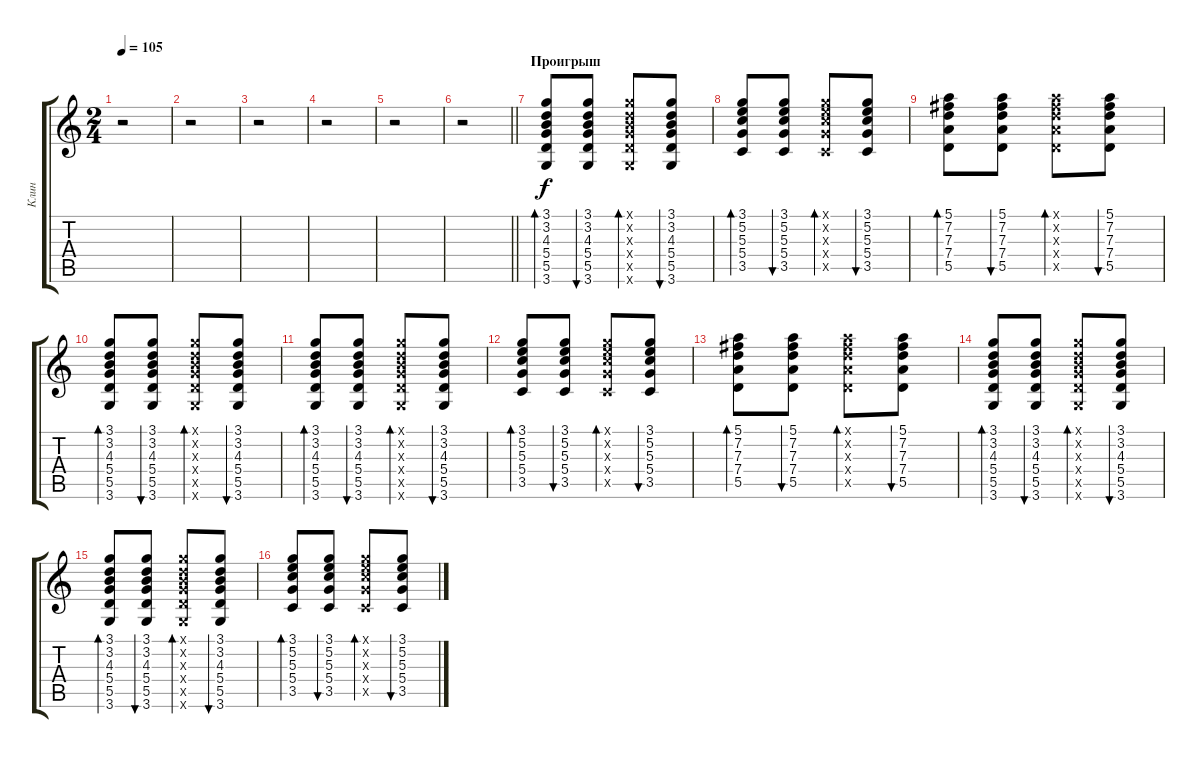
\track ("Клин" "Клин") {instrument electricguitarclean}
\staff {score tabs}
\tuning (E4 B3 G3 D3 A2 E2) {hide}
\ts (2 4)
\tempo 105
\clef g2
\ks c
r.2{dy f} |
r.2 |
r.2 |
r.2 |
r.2 |
\barLineRight lightlight
r.2 |
\section ("" "Проигрыш")
(3.1 3.2 4.3 5.4 5.5 3.6).8{bd 30} (3.1 3.2 4.3 5.4 5.5 3.6).8{bu 30} (3.1{x} 3.2{x} 4.3{x} 5.4{x} 5.5{x} 3.6{x}).8{bd 30} (3.1 3.2 4.3 5.4 5.5 3.6).8{bu 30} |
(3.1 5.2 5.3 5.4 3.5).8{bd 30} (3.1 5.2 5.3 5.4 3.5).8{bu 30} (3.1{x} 5.2{x} 5.3{x} 5.4{x} 3.5{x}).8{bd 30} (3.1 5.2 5.3 5.4 3.5).8{bu 30} |
(5.1 7.2 7.3 7.4 5.5).8{bd 30} (5.1 7.2 7.3 7.4 5.5).8{bu 30} (5.1{x} 7.2{x} 7.3{x} 7.4{x} 5.5{x}).8{bd 30} (5.1 7.2 7.3 7.4 5.5).8{bu 30} |
(3.1 3.2 4.3 5.4 5.5 3.6).8{bd 30} (3.1 3.2 4.3 5.4 5.5 3.6).8{bu 30} (3.1{x} 3.2{x} 4.3{x} 5.4{x} 5.5{x} 3.6{x}).8{bd 30} (3.1 3.2 4.3 5.4 5.5 3.6).8{bu 30} |
(3.1 3.2 4.3 5.4 5.5 3.6).8{bd 30} (3.1 3.2 4.3 5.4 5.5 3.6).8{bu 30} (3.1{x} 3.2{x} 4.3{x} 5.4{x} 5.5{x} 3.6{x}).8{bd 30} (3.1 3.2 4.3 5.4 5.5 3.6).8{bu 30} |
(3.1 5.2 5.3 5.4 3.5).8{bd 30} (3.1 5.2 5.3 5.4 3.5).8{bu 30} (3.1{x} 5.2{x} 5.3{x} 5.4{x} 3.5{x}).8{bd 30} (3.1 5.2 5.3 5.4 3.5).8{bu 30} |
(5.1 7.2 7.3 7.4 5.5).8{bd 30} (5.1 7.2 7.3 7.4 5.5).8{bu 30} (5.1{x} 7.2{x} 7.3{x} 7.4{x} 5.5{x}).8{bd 30} (5.1 7.2 7.3 7.4 5.5).8{bu 30} |
(3.1 3.2 4.3 5.4 5.5 3.6).8{bd 30} (3.1 3.2 4.3 5.4 5.5 3.6).8{bu 30} (3.1{x} 3.2{x} 4.3{x} 5.4{x} 5.5{x} 3.6{x}).8{bd 30} (3.1 3.2 4.3 5.4 5.5 3.6).8{bu 30} |
(3.1 3.2 4.3 5.4 5.5 3.6).8{bd 30} (3.1 3.2 4.3 5.4 5.5 3.6).8{bu 30} (3.1{x} 3.2{x} 4.3{x} 5.4{x} 5.5{x} 3.6{x}).8{bd 30} (3.1 3.2 4.3 5.4 5.5 3.6).8{bu 30} |
(3.1 5.2 5.3 5.4 3.5).8{bd 30} (3.1 5.2 5.3 5.4 3.5).8{bu 30} (3.1{x} 5.2{x} 5.3{x} 5.4{x} 3.5{x}).8{bd 30} (3.1 5.2 5.3 5.4 3.5).8{bu 30}
